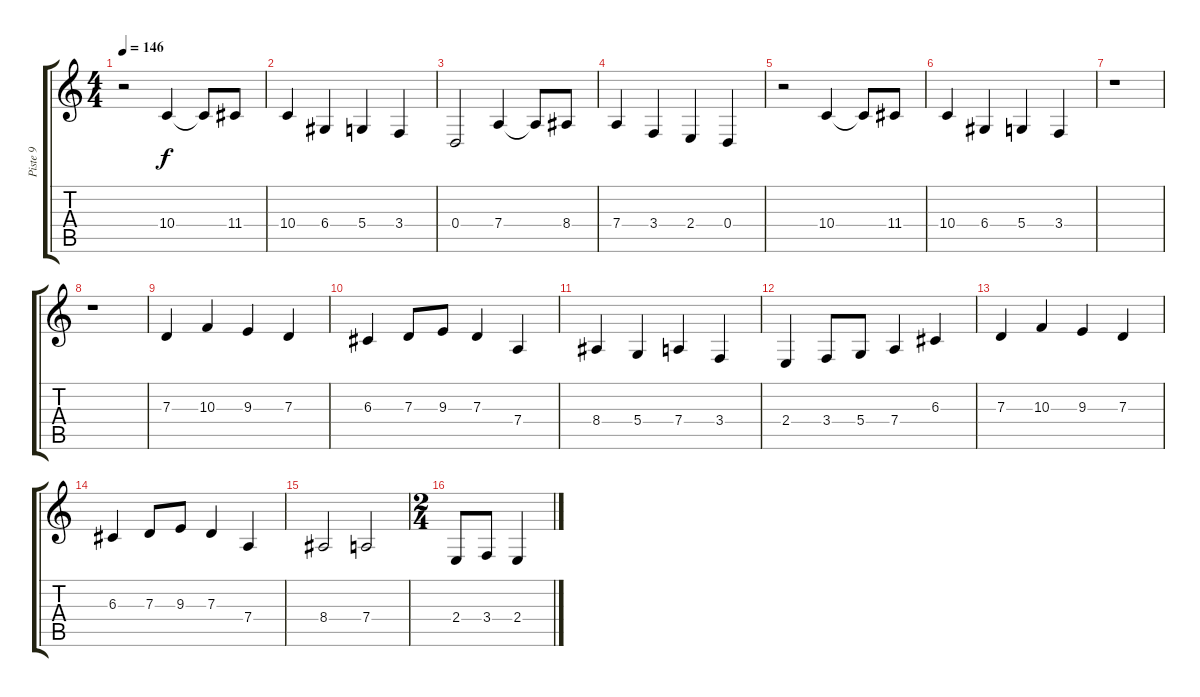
\track ("Piste 9" "Piste 9") {instrument flute}
\staff {score tabs}
\tuning (E4 B3 G3 D3 A2 D2) {hide}
\ts (4 4)
\tempo 146
\clef g2
\ks c
r.2{dy f} 10.4.4 10.4{t}.8 11.4.8 |
10.4.4 6.4.4 5.4.4 3.4.4 |
0.4.2 7.4.4 7.4{t}.8 8.4.8 |
7.4.4 3.4.4 2.4.4 0.4.4 |
r.2 10.4.4 10.4{t}.8 11.4.8 |
10.4.4 6.4.4 5.4.4 3.4.4 |
r.1 |
r.1 |
7.3.4 10.3.4 9.3.4 7.3.4 |
6.3.4 7.3.8 9.3.8 7.3.4 7.4.4 |
8.4.4 5.4.4 7.4.4 3.4.4 |
2.4.4 3.4.8 5.4.8 7.4.4 6.3.4 |
7.3.4 10.3.4 9.3.4 7.3.4 |
6.3.4 7.3.8 9.3.8 7.3.4 7.4.4 |
8.4.2 7.4.2 |
\ts (2 4)
2.4.8 3.4.8 2.4.4
